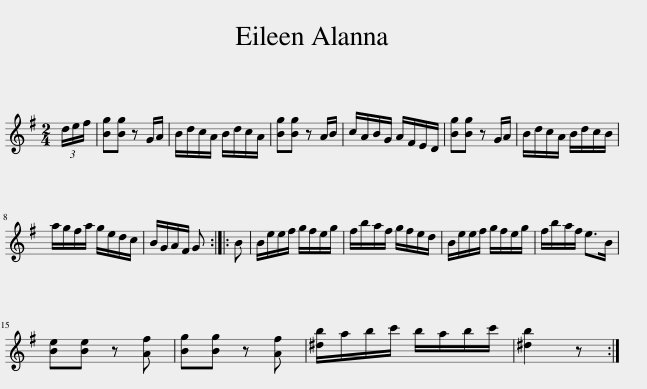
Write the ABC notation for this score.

X:1
L:1/8
M:2/4
I:linebreak $
K:G
V:1 treble
V:1
 (3d/e/f/ | [Bg][Bg] z G/A/ | B/d/c/A/ B/d/c/A/ | [Bg][Bg] z A/B/ | c/A/B/G/ A/F/E/D/ | %5
 [Bg][Bg] z G/A/ | B/d/c/A/ B/d/c/B/ |$ a/g/f/a/ g/e/d/c/ | B/G/A/F/ G :: B | %10
 B/e/e/f/ g/f/e/g/ | f/b/a/f/ g/f/e/d/ | B/e/e/f/ g/f/e/g/ | f/b/a/f/ e>B |$ [Be][Be] z [Af] | %15
 [Bg][Bg] z [Af] | [^db]/a/b/c'/ b/a/b/c'/ | [^db]2 z :| %18
